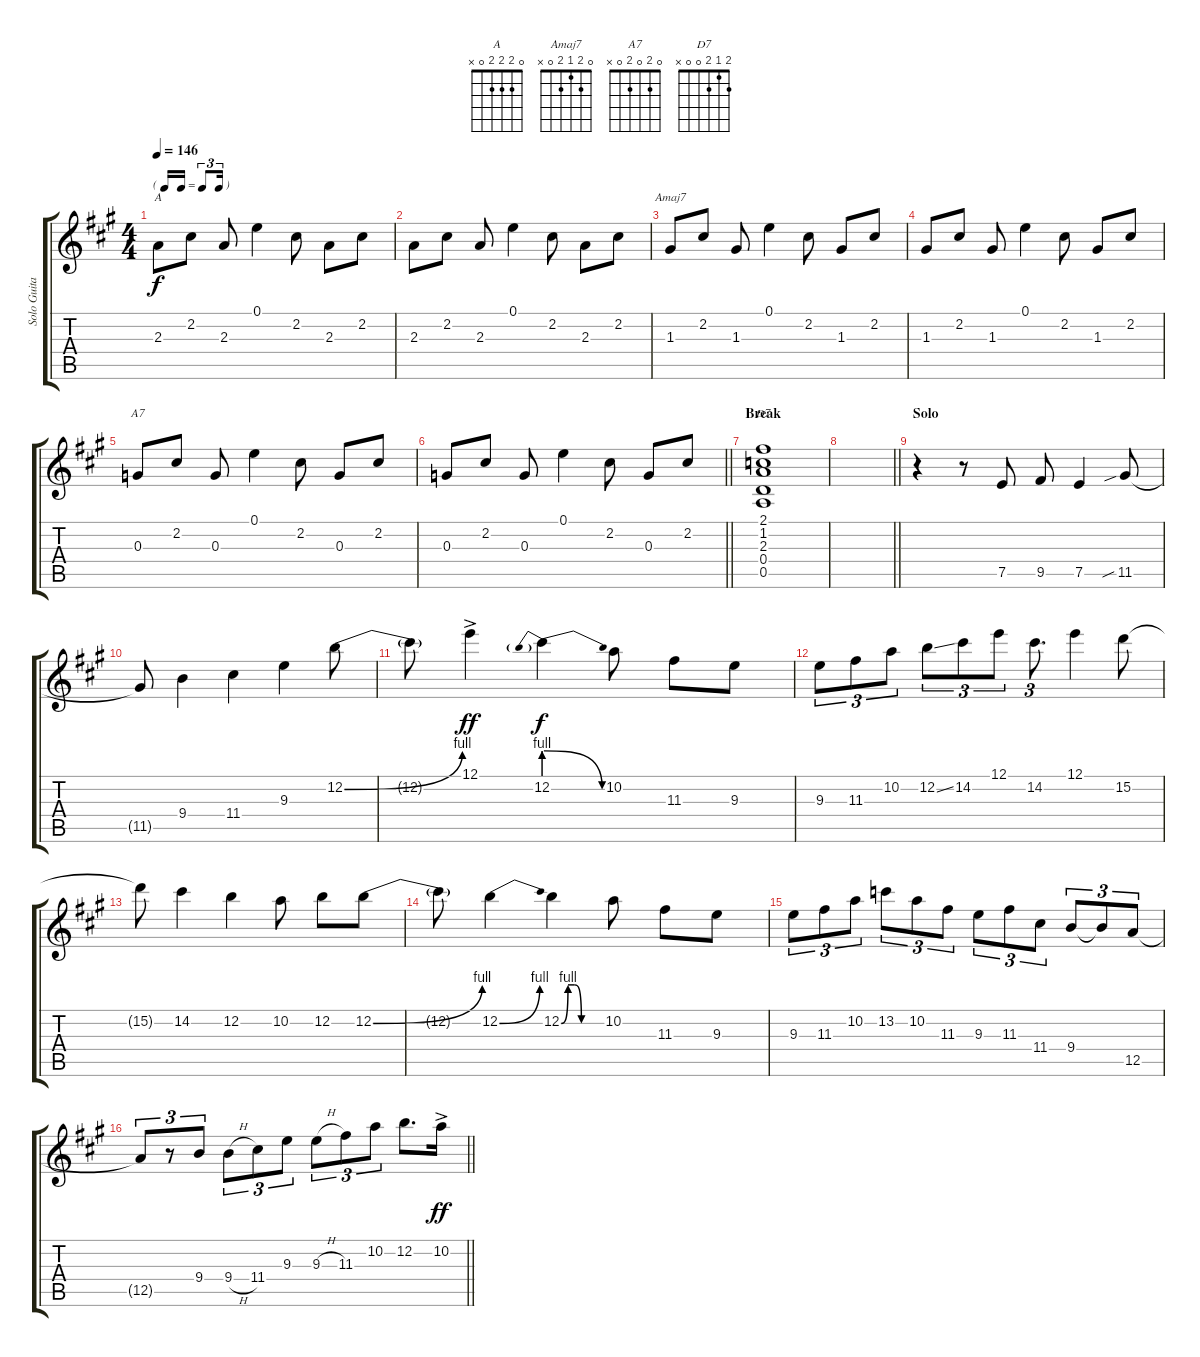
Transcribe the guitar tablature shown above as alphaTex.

\track ("Solo Guitar" "Solo Guita") {instrument acousticguitarsteel}
\staff {score tabs}
\tuning (E4 B3 G3 D3 A2 E2) {hide}
\chord ("A" 0 2 2 2 0 x)
\chord ("Amaj7" 0 2 1 2 0 x)
\chord ("A7" 0 2 0 2 0 x)
\chord ("D7" 2 1 2 0 0 x)
\ts (4 4)
\tf triplet16th
\tempo 146
\clef g2
\ks a
2.3.8{ch "A" dy f} 2.2.8 2.3.8 0.1.4 2.2.8 2.3.8 2.2.8 |
2.3.8 2.2.8 2.3.8 0.1.4 2.2.8 2.3.8 2.2.8 |
1.3.8{ch "Amaj7"} 2.2.8 1.3.8 0.1.4 2.2.8 1.3.8 2.2.8 |
1.3.8 2.2.8 1.3.8 0.1.4 2.2.8 1.3.8 2.2.8 |
0.3.8{ch "A7"} 2.2.8 0.3.8 0.1.4 2.2.8 0.3.8 2.2.8 |
\barLineRight lightlight
0.3.8 2.2.8 0.3.8 0.1.4 2.2.8 0.3.8 2.2.8 |
\section ("" "Break")
(2.1 1.2 2.3 0.4 0.5).1{ch "D7"} |
\barLineRight lightlight
|
\section ("" "Solo")
r.4 r.8 7.5.8 9.5.8 7.5.4 11.5{sib}.8 |
11.5{t}.8 9.4.4 11.4.4 9.3.4 12.2{be (bend 0 0 60 4)}.8 |
12.2{t}.8 12.1{ac}.4{dy ff} 12.2{be (prebendrelease 0 4 60 0)}.4{dy f} 10.2.8 11.3.8 9.3.8 |
9.3.8{tu (3 2)} 11.3.8{tu (3 2)} 10.2.8{tu (3 2)} 12.2{ss}.8{tu (3 2)} 14.2.8{tu (3 2)} 12.1.8{tu (3 2)} 14.2.8{d tu (3 2)} 12.1.4 15.2.8 |
15.2{t}.8 14.2.4 12.2.4 10.2.8 12.2.8 12.2{be (bend 0 0 60 4)}.8 |
12.2{t}.8 12.2{be (bend 0 0 60 4)}.4 12.2{be (custom 0 0 10 4 20 4 30 0 60 0)}.4 10.2.8 11.3.8 9.3.8 |
9.3.8{tu (3 2)} 11.3.8{tu (3 2)} 10.2.8{tu (3 2)} 13.2.8{tu (3 2)} 10.2.8{tu (3 2)} 11.3.8{tu (3 2)} 9.3.8{tu (3 2)} 11.3.8{tu (3 2)} 11.4.8{tu (3 2)} 9.4.8{tu (3 2)} 9.4{t}.8{tu (3 2)} 12.5.8{tu (3 2)} |
\barLineRight lightlight
12.5{t}.8{tu (3 2)} r.8{tu (3 2)} 9.4.8{tu (3 2)} 9.4{h}.8{tu (3 2)} 11.4.8{tu (3 2)} 9.3.8{tu (3 2)} 9.3{h}.8{tu (3 2)} 11.3.8{tu (3 2)} 10.2.8{tu (3 2)} 12.2.8{d} 10.2{ac}.16{dy ff}
